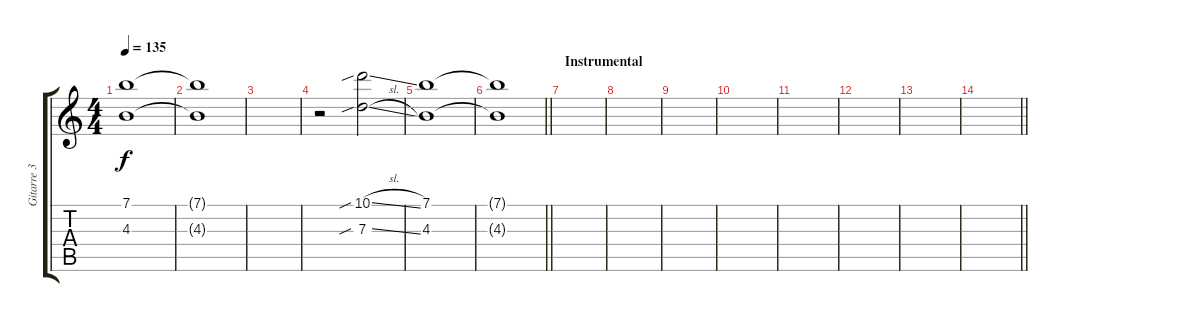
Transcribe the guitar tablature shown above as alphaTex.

\track ("Gitarre 3" "Gitarre 3") {instrument distortionguitar}
\staff {score tabs}
\tuning (E4 B3 G3 D3 A2 E2) {hide}
\ts (4 4)
\tempo 135
\clef g2
\ks c
(7.1 4.3).1{dy f} |
(7.1{t} 4.3{t}).1 |
|
r.2 (10.1{sib sl} 7.3{sib sl}).2 |
(7.1 4.3).1 |
\barLineRight lightlight
(7.1{t} 4.3{t}).1 |
\section ("" "Instrumental")
|
|
|
|
|
|
|
\barLineRight lightlight
